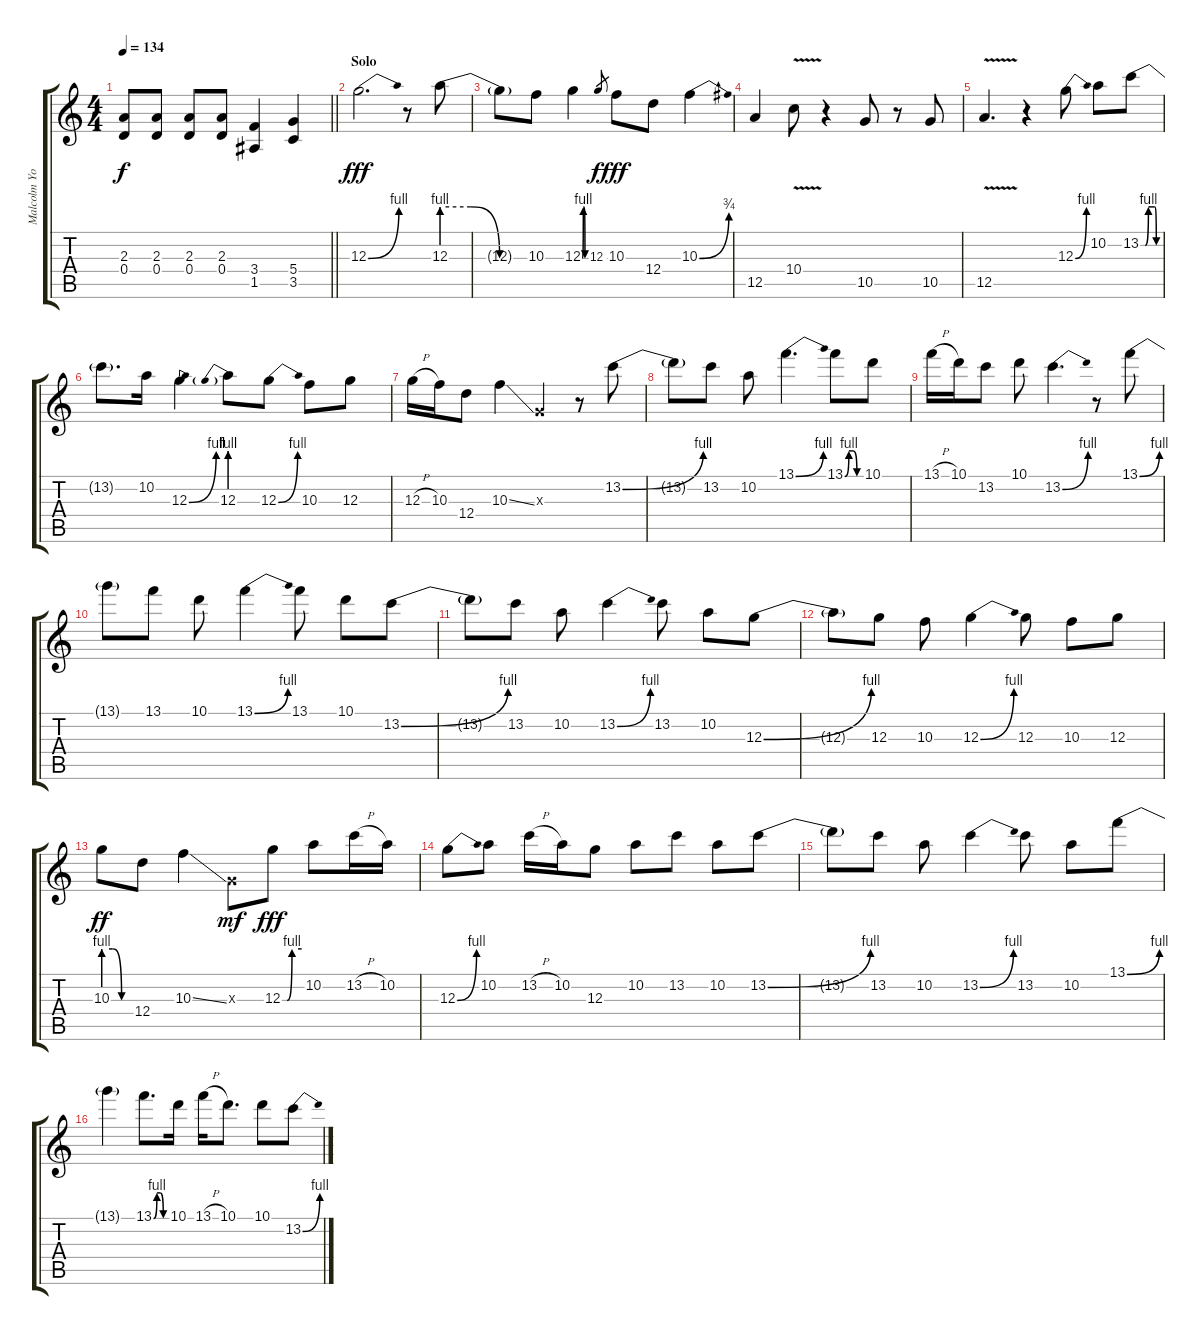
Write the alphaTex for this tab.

\track ("Malcolm Young" "Malcolm Yo") {instrument overdrivenguitar}
\staff {score tabs}
\tuning (E4 B3 G3 D3 A2 E2) {hide}
\ts (4 4)
\tempo 134
\clef g2
\barLineRight lightlight
\ks c
(2.3 0.4).8{dy f} (2.3 0.4).8 (2.3 0.4).8 (2.3 0.4).8 (3.4 1.5).4 (5.4 3.5).4 |
\section ("" "Solo")
12.3{be (bend 0 0 60 4)}.2{d dy fff} r.8 12.3{be (custom 0 4 20 4 40 0 60 0)}.8 |
12.3{t}.8 10.3.8 12.3{be (custom 0 0 15 4 30 4 45 0 60 0)}.4 12.3.8{gr dy f} 10.3.8{dy fff} 12.4.8 10.3{be (bend 0 0 60 3)}.4 |
12.5.4 10.4{v}.8 r.4 10.5.8 r.8 10.5.8 |
12.5{v}.4{d} r.4 12.3{be (bend 0 0 60 4)}.8 10.2.8 13.2{be (custom 0 0 15 0 25 4 45 4 50 0 60 0)}.8 |
13.2{t}.8{d} 10.2.16 12.3{be (bend 0 0 60 4)}.4 12.3{be (prebend 0 4 60 4)}.8 12.3{be (bend 0 0 60 4)}.8 10.3.8 12.3.8 |
12.3{h}.16 10.3.16 12.4.8 10.3{ss}.4 0.3{x}.4 r.8 13.2{be (bend 0 0 60 4)}.8 |
13.2{t}.8 13.2.8 10.2.8 13.1{be (bend 0 0 60 4)}.4{d} 13.1{be (custom 0 0 15 4 30 4 45 0 60 0)}.8 10.1.8 |
13.1{h}.16 10.1.16 13.2.8 10.1.8 13.2{be (bend 0 0 60 4)}.4{d} r.8 13.1{be (bend 0 0 60 4)}.8 |
13.1{t}.8 13.1.8 10.1.8 13.1{be (bend 0 0 60 4)}.4 13.1.8 10.1.8 13.2{be (bend 0 0 60 4)}.8 |
13.2{t}.8 13.2.8 10.2.8 13.2{be (bend 0 0 60 4)}.4 13.2.8 10.2.8 12.3{be (bend 0 0 60 4)}.8 |
12.3{t}.8 12.3.8 10.3.8 12.3{be (bend 0 0 60 4)}.4 12.3.8 10.3.8 12.3.8 |
10.3{be (custom 0 4 20 4 40 0 60 0)}.8{dy ff} 12.4.8 10.3{ss}.4 0.3{x}.8{dy mf} 12.3{be (custom 0 0 15 0 30 4 60 4)}.8{dy fff} 10.2.8 13.2{h}.16 10.2.16 |
12.3{be (bend 0 0 60 4)}.8 10.2.8 13.2{h}.16 10.2.16 12.3.8 10.2.8 13.2.8 10.2.8 13.2{be (bend 0 0 60 4)}.8 |
13.2{t}.8 13.2.8 10.2.8 13.2{be (bend 0 0 60 4)}.4 13.2.8 10.2.8 13.1{be (bend 0 0 60 4)}.8 |
13.1{t}.4 13.1{be (custom 0 0 15 4 30 4 45 0 60 0)}.8{d} 10.1.16 13.1{h}.16 10.1.8{d} 10.1.8 13.2{be (bend 0 0 60 4)}.8
